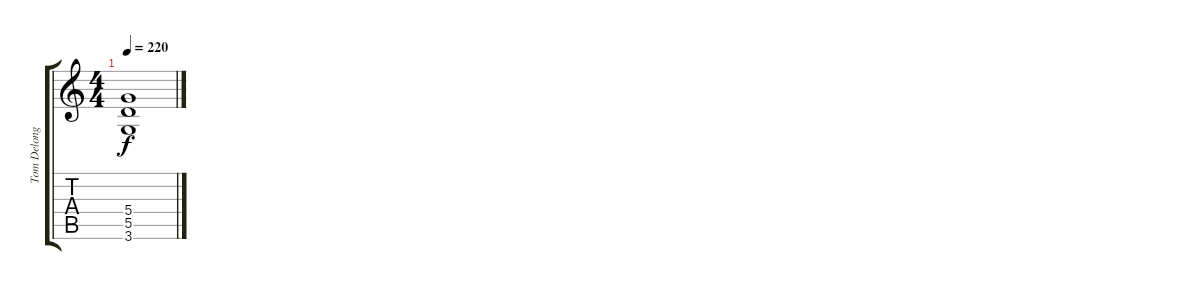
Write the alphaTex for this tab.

\track ("Tom Delonge" "Tom Delong") {instrument distortionguitar}
\staff {score tabs}
\tuning (E4 B3 G3 D3 A2 E2) {hide}
\ts (4 4)
\tempo 220
\clef g2
\ks c
(5.4{t} 5.5{t} 3.6{t}).1{dy f}
